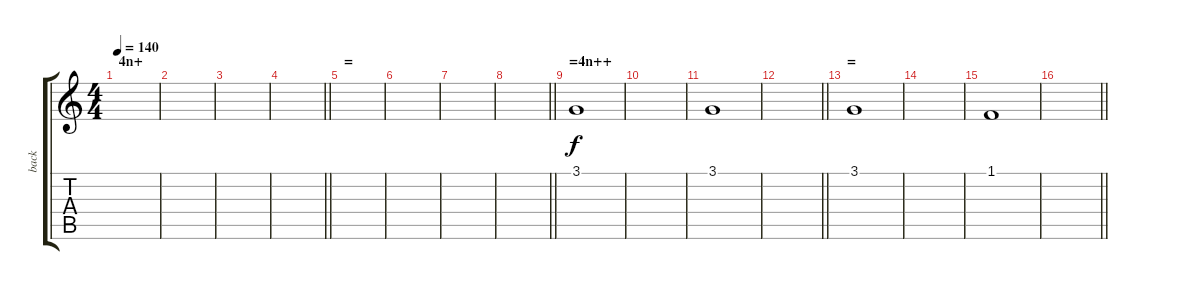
\track ("back" "back") {instrument pad5bowed}
\staff {score tabs}
\tuning (E4 B3 G3 D3 A2 E2) {hide}
\ts (4 4)
\section ("" "4n+")
\tempo 140
\clef g2
\ks c
|
|
|
\barLineRight lightlight
|
\section ("" "=")
|
|
|
\barLineRight lightlight
|
\section ("" "=4n++")
3.1.1 |
|
3.1.1 |
\barLineRight lightlight
|
\section ("" "=")
3.1.1 |
|
1.1.1 |
\barLineRight lightlight
